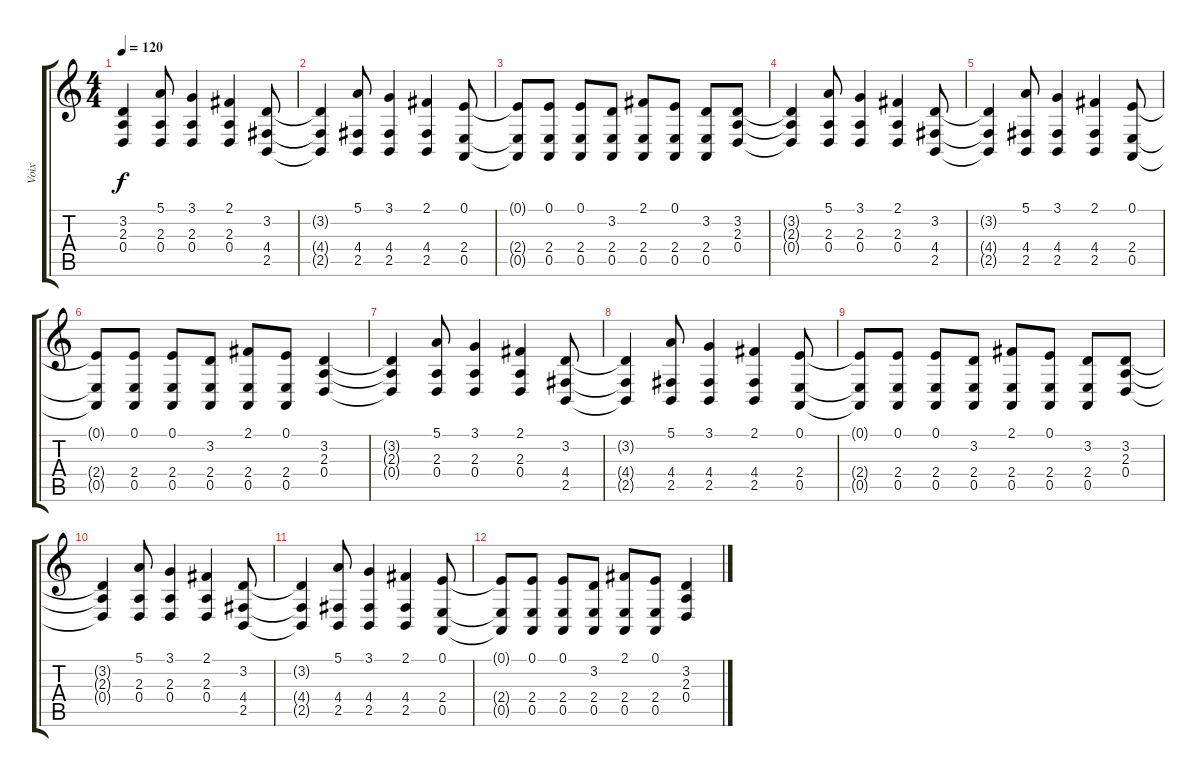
\track ("Voix" "Voix") {instrument pad4choir}
\staff {score tabs}
\tuning (E4 B3 G3 D3 A2 E2) {hide}
\ts (4 4)
\tempo 120
\clef g2
\ks c
(3.2{t} 2.3{t} 0.4{t}).4{dy f} (5.1 2.3 0.4).8 (3.1 2.3 0.4).4 (2.1 2.3 0.4).4 (3.2 4.4 2.5).8 |
(3.2{t} 4.4{t} 2.5{t}).4 (5.1 4.4 2.5).8 (3.1 4.4 2.5).4 (2.1 4.4 2.5).4 (0.1 2.4 0.5).8 |
(0.1{t} 2.4{t} 0.5{t}).8 (0.1 2.4 0.5).8 (0.1 2.4 0.5).8 (3.2 2.4 0.5).8 (2.1 2.4 0.5).8 (0.1 2.4 0.5).8 (3.2 2.4 0.5).8 (3.2 2.3 0.4).8 |
(3.2{t} 2.3{t} 0.4{t}).4 (5.1 2.3 0.4).8 (3.1 2.3 0.4).4 (2.1 2.3 0.4).4 (3.2 4.4 2.5).8 |
(3.2{t} 4.4{t} 2.5{t}).4 (5.1 4.4 2.5).8 (3.1 4.4 2.5).4 (2.1 4.4 2.5).4 (0.1 2.4 0.5).8 |
(0.1{t} 2.4{t} 0.5{t}).8 (0.1 2.4 0.5).8 (0.1 2.4 0.5).8 (3.2 2.4 0.5).8 (2.1 2.4 0.5).8 (0.1 2.4 0.5).8 (3.2 2.3 0.4).4 |
(3.2{t} 2.3{t} 0.4{t}).4 (5.1 2.3 0.4).8 (3.1 2.3 0.4).4 (2.1 2.3 0.4).4 (3.2 4.4 2.5).8 |
(3.2{t} 4.4{t} 2.5{t}).4 (5.1 4.4 2.5).8 (3.1 4.4 2.5).4 (2.1 4.4 2.5).4 (0.1 2.4 0.5).8 |
(0.1{t} 2.4{t} 0.5{t}).8 (0.1 2.4 0.5).8 (0.1 2.4 0.5).8 (3.2 2.4 0.5).8 (2.1 2.4 0.5).8 (0.1 2.4 0.5).8 (3.2 2.4 0.5).8 (3.2 2.3 0.4).8 |
(3.2{t} 2.3{t} 0.4{t}).4 (5.1 2.3 0.4).8 (3.1 2.3 0.4).4 (2.1 2.3 0.4).4 (3.2 4.4 2.5).8 |
(3.2{t} 4.4{t} 2.5{t}).4 (5.1 4.4 2.5).8 (3.1 4.4 2.5).4 (2.1 4.4 2.5).4 (0.1 2.4 0.5).8 |
(0.1{t} 2.4{t} 0.5{t}).8 (0.1 2.4 0.5).8 (0.1 2.4 0.5).8 (3.2 2.4 0.5).8 (2.1 2.4 0.5).8 (0.1 2.4 0.5).8 (3.2 2.3 0.4).4
